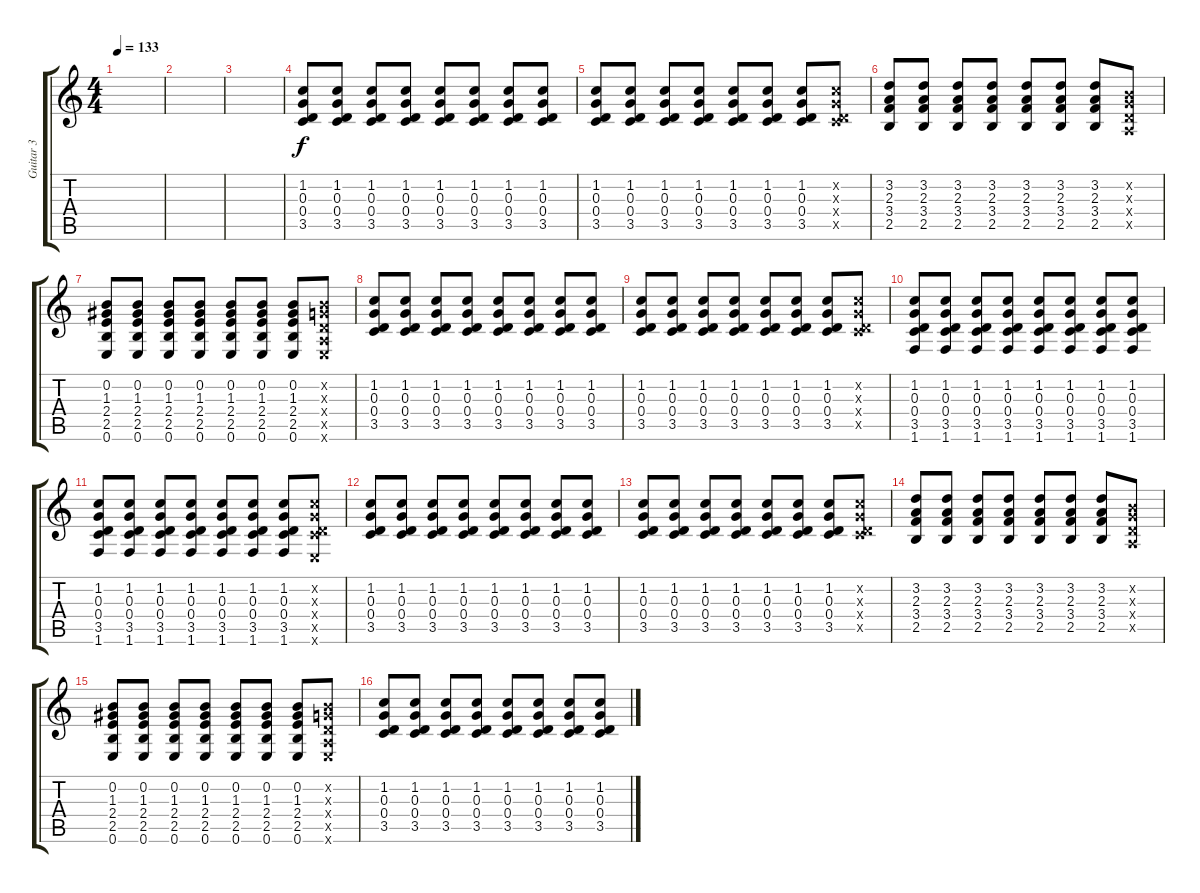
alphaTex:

\track ("Guitar 3" "Guitar 3") {instrument distortionguitar}
\staff {score tabs}
\tuning (E4 B3 G3 D3 A2 E2) {hide}
\ts (4 4)
\tempo 133
\clef g2
\ks c
|
|
|
(1.2 0.3 0.4 3.5).8 (1.2 0.3 0.4 3.5).8 (1.2 0.3 0.4 3.5).8 (1.2 0.3 0.4 3.5).8 (1.2 0.3 0.4 3.5).8 (1.2 0.3 0.4 3.5).8 (1.2 0.3 0.4 3.5).8 (1.2 0.3 0.4 3.5).8 |
(1.2 0.3 0.4 3.5).8 (1.2 0.3 0.4 3.5).8 (1.2 0.3 0.4 3.5).8 (1.2 0.3 0.4 3.5).8 (1.2 0.3 0.4 3.5).8 (1.2 0.3 0.4 3.5).8 (1.2 0.3 0.4 3.5).8 (1.2{x} 0.3{x} 0.4{x} 3.5{x}).8 |
(3.2 2.3 3.4 2.5).8 (3.2 2.3 3.4 2.5).8 (3.2 2.3 3.4 2.5).8 (3.2 2.3 3.4 2.5).8 (3.2 2.3 3.4 2.5).8 (3.2 2.3 3.4 2.5).8 (3.2 2.3 3.4 2.5).8 (0.2{x} 0.3{x} 0.4{x} 0.5{x}).8 |
(0.2 1.3 2.4 2.5 0.6).8 (0.2 1.3 2.4 2.5 0.6).8 (0.2 1.3 2.4 2.5 0.6).8 (0.2 1.3 2.4 2.5 0.6).8 (0.2 1.3 2.4 2.5 0.6).8 (0.2 1.3 2.4 2.5 0.6).8 (0.2 1.3 2.4 2.5 0.6).8 (0.2{x} 0.3{x} 0.4{x} 0.5{x} 0.6{x}).8 |
(1.2 0.3 0.4 3.5).8 (1.2 0.3 0.4 3.5).8 (1.2 0.3 0.4 3.5).8 (1.2 0.3 0.4 3.5).8 (1.2 0.3 0.4 3.5).8 (1.2 0.3 0.4 3.5).8 (1.2 0.3 0.4 3.5).8 (1.2 0.3 0.4 3.5).8 |
(1.2 0.3 0.4 3.5).8 (1.2 0.3 0.4 3.5).8 (1.2 0.3 0.4 3.5).8 (1.2 0.3 0.4 3.5).8 (1.2 0.3 0.4 3.5).8 (1.2 0.3 0.4 3.5).8 (1.2 0.3 0.4 3.5).8 (1.2{x} 0.3{x} 0.4{x} 3.5{x}).8 |
(1.2 0.3 0.4 3.5 1.6).8 (1.2 0.3 0.4 3.5 1.6).8 (1.2 0.3 0.4 3.5 1.6).8 (1.2 0.3 0.4 3.5 1.6).8 (1.2 0.3 0.4 3.5 1.6).8 (1.2 0.3 0.4 3.5 1.6).8 (1.2 0.3 0.4 3.5 1.6).8 (1.2 0.3 0.4 3.5 1.6).8 |
(1.2 0.3 0.4 3.5 1.6).8 (1.2 0.3 0.4 3.5 1.6).8 (1.2 0.3 0.4 3.5 1.6).8 (1.2 0.3 0.4 3.5 1.6).8 (1.2 0.3 0.4 3.5 1.6).8 (1.2 0.3 0.4 3.5 1.6).8 (1.2 0.3 0.4 3.5 1.6).8 (1.2{x} 0.3{x} 0.4{x} 3.5{x} 0.6{x}).8 |
(1.2 0.3 0.4 3.5).8 (1.2 0.3 0.4 3.5).8 (1.2 0.3 0.4 3.5).8 (1.2 0.3 0.4 3.5).8 (1.2 0.3 0.4 3.5).8 (1.2 0.3 0.4 3.5).8 (1.2 0.3 0.4 3.5).8 (1.2 0.3 0.4 3.5).8 |
(1.2 0.3 0.4 3.5).8 (1.2 0.3 0.4 3.5).8 (1.2 0.3 0.4 3.5).8 (1.2 0.3 0.4 3.5).8 (1.2 0.3 0.4 3.5).8 (1.2 0.3 0.4 3.5).8 (1.2 0.3 0.4 3.5).8 (1.2{x} 0.3{x} 0.4{x} 3.5{x}).8 |
(3.2 2.3 3.4 2.5).8 (3.2 2.3 3.4 2.5).8 (3.2 2.3 3.4 2.5).8 (3.2 2.3 3.4 2.5).8 (3.2 2.3 3.4 2.5).8 (3.2 2.3 3.4 2.5).8 (3.2 2.3 3.4 2.5).8 (0.2{x} 0.3{x} 0.4{x} 0.5{x}).8 |
(0.2 1.3 2.4 2.5 0.6).8 (0.2 1.3 2.4 2.5 0.6).8 (0.2 1.3 2.4 2.5 0.6).8 (0.2 1.3 2.4 2.5 0.6).8 (0.2 1.3 2.4 2.5 0.6).8 (0.2 1.3 2.4 2.5 0.6).8 (0.2 1.3 2.4 2.5 0.6).8 (0.2{x} 0.3{x} 0.4{x} 0.5{x} 0.6{x}).8 |
(1.2 0.3 0.4 3.5).8 (1.2 0.3 0.4 3.5).8 (1.2 0.3 0.4 3.5).8 (1.2 0.3 0.4 3.5).8 (1.2 0.3 0.4 3.5).8 (1.2 0.3 0.4 3.5).8 (1.2 0.3 0.4 3.5).8 (1.2 0.3 0.4 3.5).8
